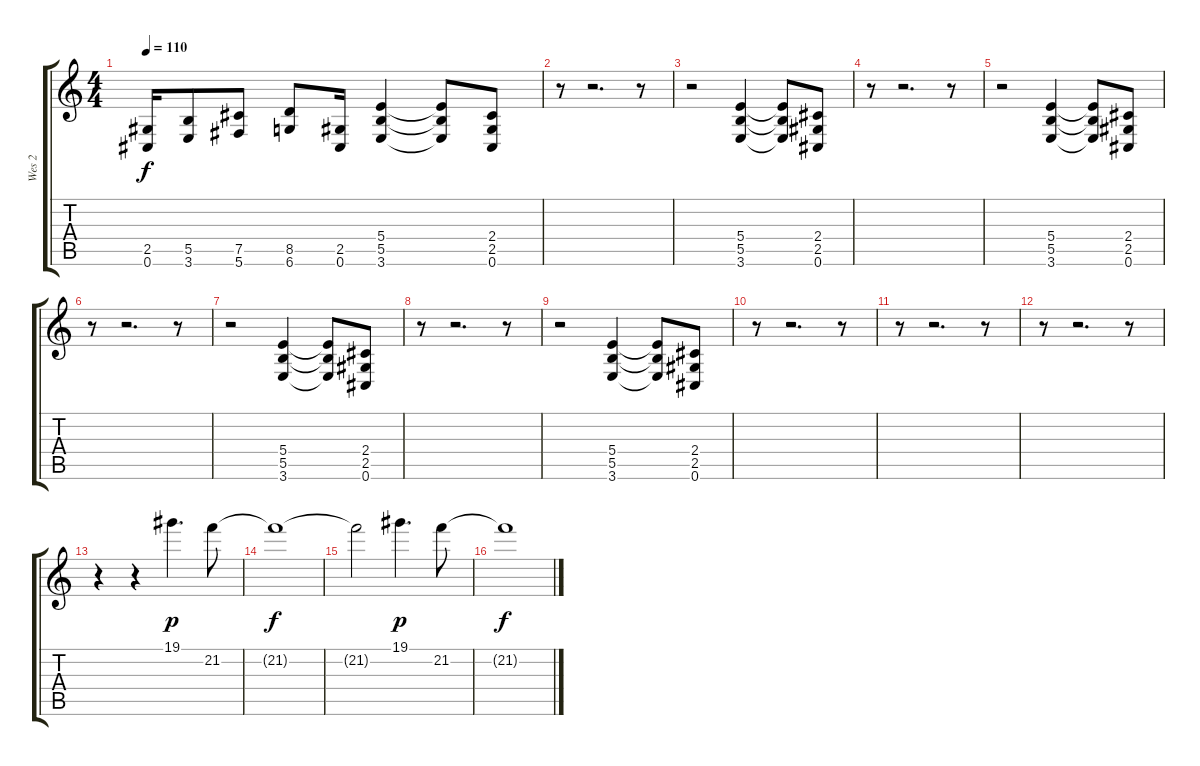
\track ("Wes 2" "Wes 2") {instrument distortionguitar}
\staff {score tabs}
\tuning (Db4 Ab3 E3 B2 Gb2 Db2) {hide}
\ts (4 4)
\tempo 110
\clef g2
\ks c
(2.5 0.6).16{dy f} (5.5 3.6).8 (7.5 5.6).8 (8.5 6.6).8 (2.5 0.6).16 (5.4 5.5 3.6).4 (5.4{t} 5.5{t} 3.6{t}).8 (2.4 2.5 0.6).8 |
r.8 r.2{d} r.8 |
r.2 (5.4 5.5 3.6).4 (5.4{t} 5.5{t} 3.6{t}).8 (2.4 2.5 0.6).8 |
r.8 r.2{d} r.8 |
r.2 (5.4 5.5 3.6).4 (5.4{t} 5.5{t} 3.6{t}).8 (2.4 2.5 0.6).8 |
r.8 r.2{d} r.8 |
r.2 (5.4 5.5 3.6).4 (5.4{t} 5.5{t} 3.6{t}).8 (2.4 2.5 0.6).8 |
r.8 r.2{d} r.8 |
r.2 (5.4 5.5 3.6).4 (5.4{t} 5.5{t} 3.6{t}).8 (2.4 2.5 0.6).8 |
r.8 r.2{d} r.8 |
r.8 r.2{d} r.8 |
r.8 r.2{d} r.8 |
r.4 r.4 19.1.4{d dy p} 21.2.8 |
21.2{t}.1{dy f} |
21.2{t}.2 19.1.4{d dy p} 21.2.8 |
21.2{t}.1{dy f}
